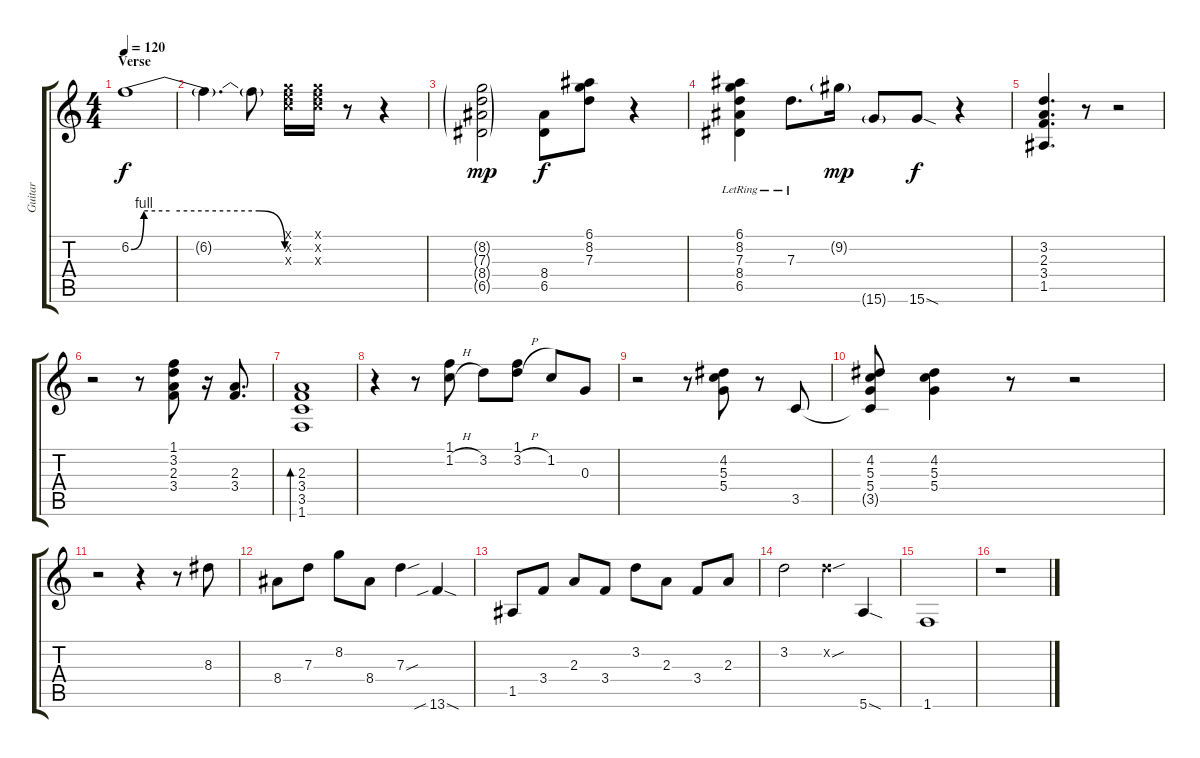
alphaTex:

\track ("Guitar" "Guitar") {instrument electricguitarjazz}
\staff {score tabs}
\tuning (E4 B3 G3 D3 A2 E2) {hide}
\ts (4 4)
\section ("" "Verse")
\tempo 120
\clef g2
\ks c
6.2{be (custom 0 0 5 4 15 4 50 4 60 0)}.1{dy f} |
6.2{t}.4{d} 6.2{t}.8 (3.1{x} 5.2{x} 5.3{x}).16 (3.1{x} 5.2{x} 5.3{x}).16 r.8 r.4 |
(8.2{g} 7.3{g} 8.4{g} 6.5{g}).2{dy mp} (8.4 6.5).8{dy f} (6.1 8.2 7.3).8 r.4 |
(6.1{lr} 8.2{lr} 7.3{lr} 8.4{lr} 6.5{lr}).4 7.3{lr}.8{d} 9.2{g}.16{dy mp} 15.6{g}.8 15.6{sod}.8{dy f} r.4 |
(3.2 2.3 3.4 1.5).4{d} r.8 r.2 |
r.2 r.8 (1.1 3.2 2.3 3.4).8 r.16 (2.3 3.4).8{d} |
(2.3 3.4 3.5 1.6).1{bd 480} |
r.4 r.8 (1.1 1.2{h}).8 3.2.8 (1.1 3.2{h}).8 1.2.8 0.3.8 |
r.2 r.8 (4.2 5.3 5.4).8 r.8 3.5.8 |
(4.2 5.3 5.4 3.5{t}).8 (4.2 5.3 5.4).4 r.8 r.2 |
r.2 r.4 r.8 8.3.8 |
8.4.8 7.3.8 8.2.8 8.4.8 7.3{sou}.4 13.6{sib sod}.4 |
1.5.8 3.4.8 2.3.8 3.4.8 3.2.8 2.3.8 3.4.8 2.3.8 |
3.2.2 3.2{sou x}.4 5.6{sod}.4 |
1.6.1 |
r.1
